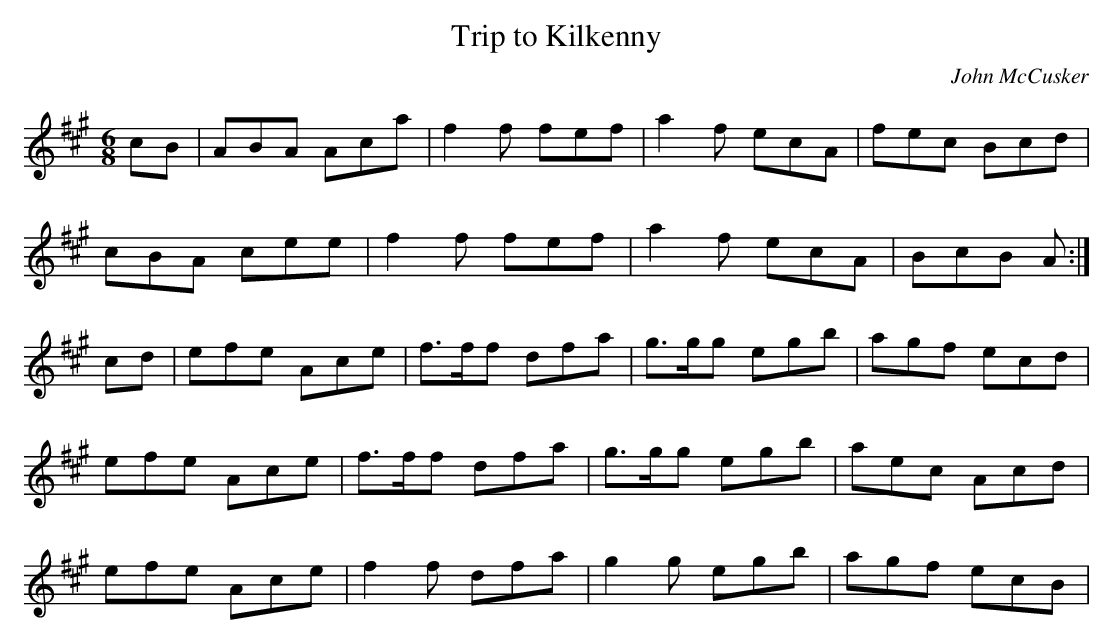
X:1
T:Trip to Kilkenny
C:John McCusker
M:6/8
L:1/8
K:A
cB|ABA Aca|f2f fef|a2f ecA|fec Bcd|
cBA cee|f2f fef|a2f ecA|BcB A:|
cd|efe Ace|f>ff dfa|g>gg egb|agf ecd|
efe Ace|f>ff dfa|g>gg egb|aec Acd|
efe Ace|f2f dfa|g2g egb|agf ecB|
